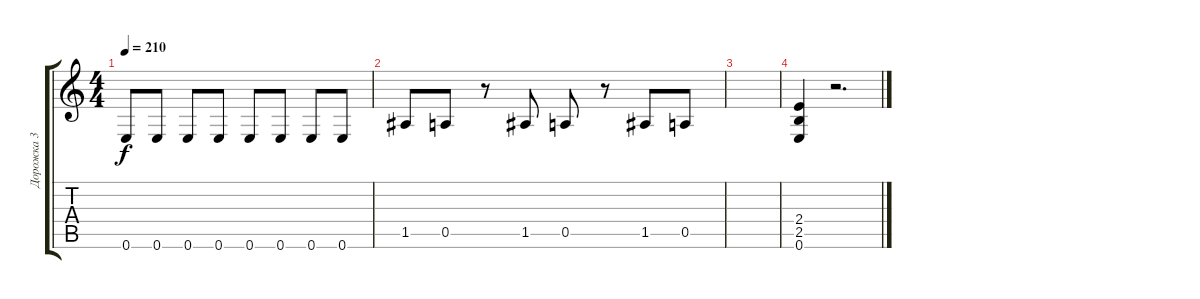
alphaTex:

\track ("Дорожка 3" "Дорожка 3") {instrument overdrivenguitar}
\staff {score tabs}
\tuning (E4 B3 G3 D3 A2 E2) {hide}
\ts (4 4)
\tempo 210
\clef g2
\ks c
0.6.8{dy f} 0.6.8 0.6.8 0.6.8 0.6.8 0.6.8 0.6.8 0.6.8 |
1.5.8 0.5.8 r.8 1.5.8 0.5.8 r.8 1.5.8 0.5.8 |
|
(2.4 2.5 0.6).4 r.2{d}
